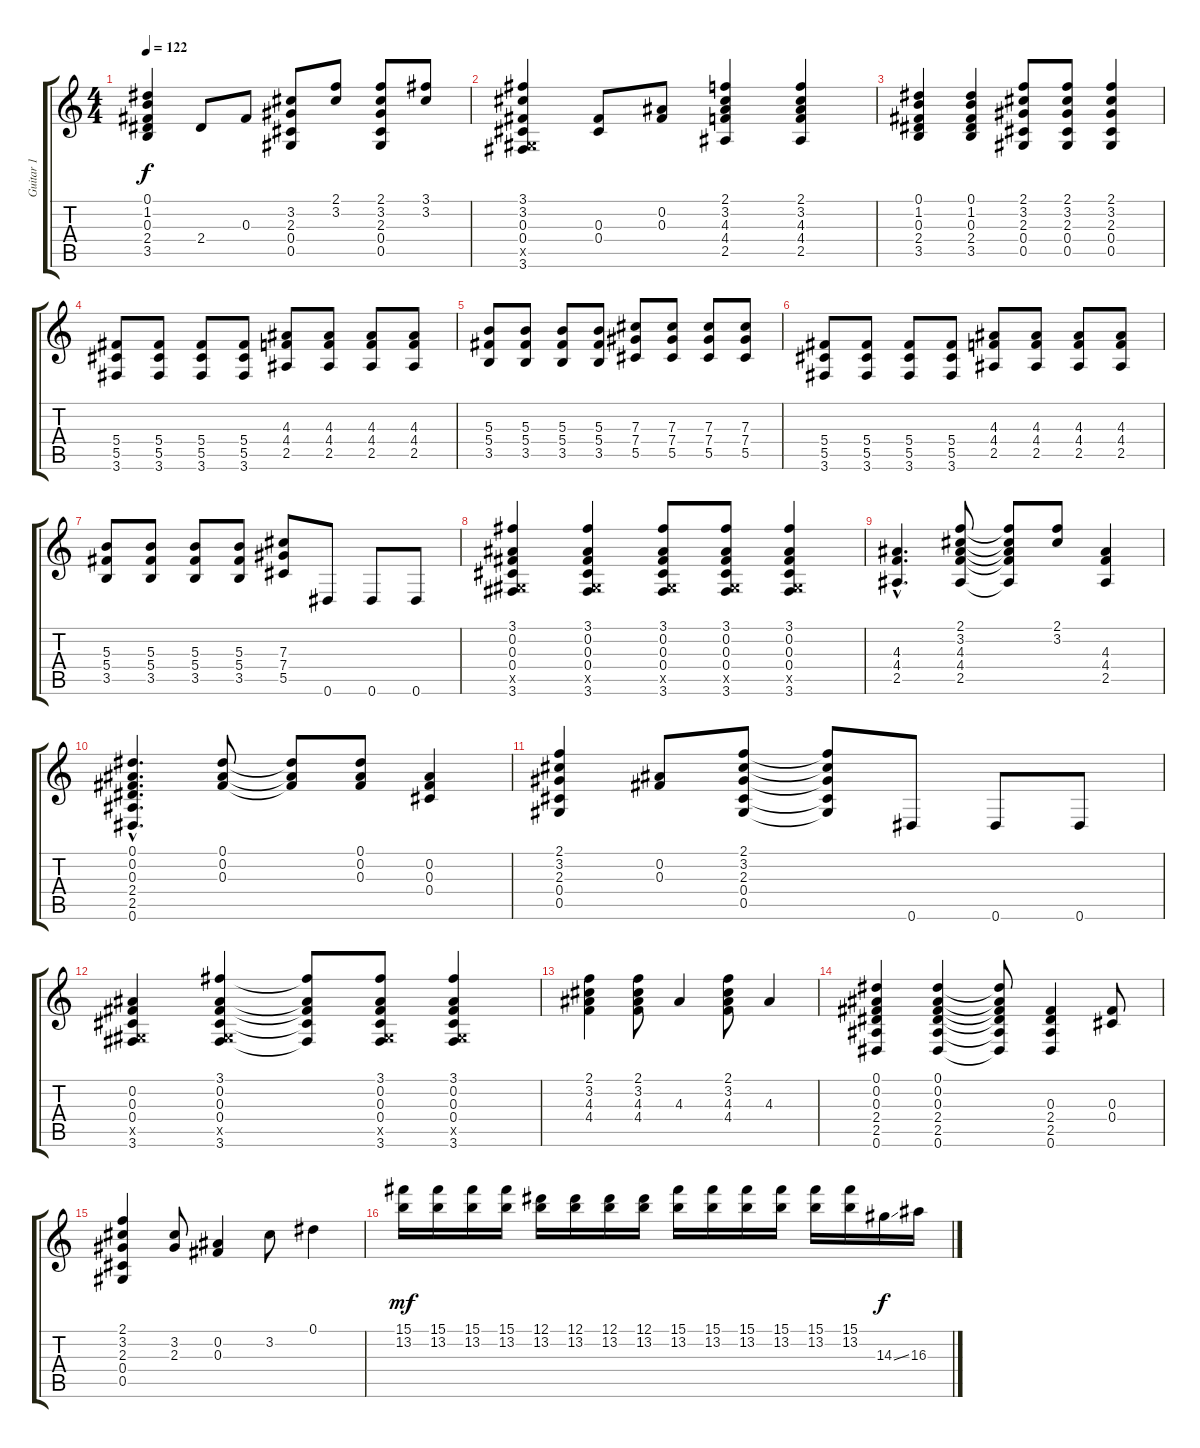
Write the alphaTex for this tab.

\track ("Guitar 1" "Guitar 1") {instrument distortionguitar}
\staff {score tabs}
\tuning (Eb4 Bb3 Gb3 Db3 Ab2 Eb2) {hide}
\ts (4 4)
\tempo 122
\clef g2
\ks c
(0.1 1.2 0.3 2.4 3.5).4{dy f} 2.4.8 0.3.8 (3.2 2.3 0.4 0.5).8 (2.1 3.2).8 (2.1 3.2 2.3 0.4 0.5).8 (3.1 3.2).8 |
(3.1 3.2 0.3 0.4 0.5{x} 3.6).4 (0.3 0.4).8 (0.2 0.3).8 (2.1 3.2 4.3 4.4 2.5).4 (2.1 3.2 4.3 4.4 2.5).4 |
(0.1 1.2 0.3 2.4 3.5).4 (0.1 1.2 0.3 2.4 3.5).4 (2.1 3.2 2.3 0.4 0.5).8 (2.1 3.2 2.3 0.4 0.5).8 (2.1 3.2 2.3 0.4 0.5).4 |
(5.4 5.5 3.6).8 (5.4 5.5 3.6).8 (5.4 5.5 3.6).8 (5.4 5.5 3.6).8 (4.3 4.4 2.5).8 (4.3 4.4 2.5).8 (4.3 4.4 2.5).8 (4.3 4.4 2.5).8 |
(5.3 5.4 3.5).8 (5.3 5.4 3.5).8 (5.3 5.4 3.5).8 (5.3 5.4 3.5).8 (7.3 7.4 5.5).8 (7.3 7.4 5.5).8 (7.3 7.4 5.5).8 (7.3 7.4 5.5).8 |
(5.4 5.5 3.6).8 (5.4 5.5 3.6).8 (5.4 5.5 3.6).8 (5.4 5.5 3.6).8 (4.3 4.4 2.5).8 (4.3 4.4 2.5).8 (4.3 4.4 2.5).8 (4.3 4.4 2.5).8 |
(5.3 5.4 3.5).8 (5.3 5.4 3.5).8 (5.3 5.4 3.5).8 (5.3 5.4 3.5).8 (7.3 7.4 5.5).8 0.6.8 0.6.8 0.6.8 |
(3.1 0.2 0.3 0.4 0.5{x} 3.6).4 (3.1 0.2 0.3 0.4 0.5{x} 3.6).4 (3.1 0.2 0.3 0.4 0.5{x} 3.6).8 (3.1 0.2 0.3 0.4 0.5{x} 3.6).8 (3.1 0.2 0.3 0.4 0.5{x} 3.6).4 |
(4.3{hac} 4.4{hac} 2.5{hac}).4{d} (2.1 3.2 4.3 4.4 2.5).8 (2.1{t} 3.2{t} 4.3{t} 4.4{t} 2.5{t}).8 (2.1 3.2).8 (4.3 4.4 2.5).4 |
(0.1{hac} 0.2{hac} 0.3{hac} 2.4{hac} 2.5{hac} 0.6{hac}).4{d} (0.1 0.2 0.3).8 (0.1{t} 0.2{t} 0.3{t}).8 (0.1 0.2 0.3).8 (0.2 0.3 0.4).4 |
(2.1 3.2 2.3 0.4 0.5).4 (0.2 0.3).8 (2.1 3.2 2.3 0.4 0.5).8 (2.1{t} 3.2{t} 2.3{t} 0.4{t} 0.5{t}).8 0.6.8 0.6.8 0.6.8 |
(0.2 0.3 0.4 0.5{x} 3.6).4 (3.1 0.2 0.3 0.4 0.5{x} 3.6).4 (3.1{t} 0.2{t} 0.3{t} 0.4{t} 3.6{t}).8 (3.1 0.2 0.3 0.4 0.5{x} 3.6).8 (3.1 0.2 0.3 0.4 0.5{x} 3.6).4 |
(2.1 3.2 4.3 4.4).4 (2.1 3.2 4.3 4.4).8 4.3.4 (2.1 3.2 4.3 4.4).8 4.3.4 |
(0.1 0.2 0.3 2.4 2.5 0.6).4 (0.1 0.2 0.3 2.4 2.5 0.6).4 (0.1{t} 0.2{t} 0.3{t} 2.4{t} 2.5{t} 0.6{t}).8 (0.3 2.4 2.5 0.6).4 (0.3 0.4).8 |
(2.1 3.2 2.3 0.4 0.5).4 (3.2 2.3).8 (0.2 0.3).4 3.2.8 0.1.4 |
(15.1 13.2).16{dy mf} (15.1 13.2).16 (15.1 13.2).16 (15.1 13.2).16 (12.1 13.2).16 (12.1 13.2).16 (12.1 13.2).16 (12.1 13.2).16 (15.1 13.2).16 (15.1 13.2).16 (15.1 13.2).16 (15.1 13.2).16 (15.1 13.2).16 (15.1 13.2).16 14.3{ss}.16{dy f} 16.3.16
